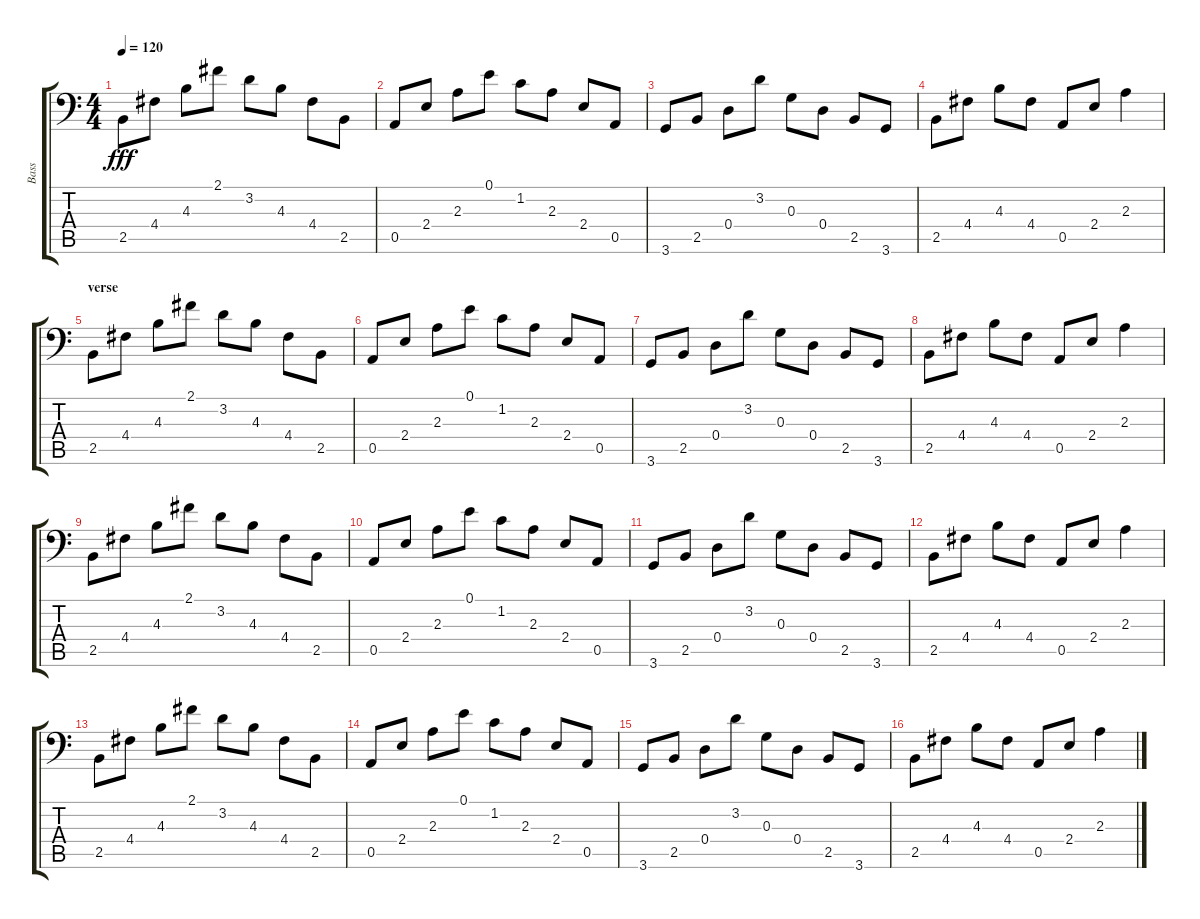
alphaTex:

\track ("Bass" "Bass") {instrument electricbassfinger}
\staff {score tabs}
\tuning (E3 B2 G2 D2 A1 E1) {hide}
\ts (4 4)
\tempo 120
\clef f4
\ks c
2.5.8{dy fff} 4.4.8 4.3.8 2.1.8 3.2.8 4.3.8 4.4.8 2.5.8 |
0.5.8 2.4.8 2.3.8 0.1.8 1.2.8 2.3.8 2.4.8 0.5.8 |
3.6.8 2.5.8 0.4.8 3.2.8 0.3.8 0.4.8 2.5.8 3.6.8 |
2.5.8 4.4.8 4.3.8 4.4.8 0.5.8 2.4.8 2.3.4 |
\section ("" "verse")
2.5.8 4.4.8 4.3.8 2.1.8 3.2.8 4.3.8 4.4.8 2.5.8 |
0.5.8 2.4.8 2.3.8 0.1.8 1.2.8 2.3.8 2.4.8 0.5.8 |
3.6.8 2.5.8 0.4.8 3.2.8 0.3.8 0.4.8 2.5.8 3.6.8 |
2.5.8 4.4.8 4.3.8 4.4.8 0.5.8 2.4.8 2.3.4 |
2.5.8 4.4.8 4.3.8 2.1.8 3.2.8 4.3.8 4.4.8 2.5.8 |
0.5.8 2.4.8 2.3.8 0.1.8 1.2.8 2.3.8 2.4.8 0.5.8 |
3.6.8 2.5.8 0.4.8 3.2.8 0.3.8 0.4.8 2.5.8 3.6.8 |
2.5.8 4.4.8 4.3.8 4.4.8 0.5.8 2.4.8 2.3.4 |
2.5.8 4.4.8 4.3.8 2.1.8 3.2.8 4.3.8 4.4.8 2.5.8 |
0.5.8 2.4.8 2.3.8 0.1.8 1.2.8 2.3.8 2.4.8 0.5.8 |
3.6.8 2.5.8 0.4.8 3.2.8 0.3.8 0.4.8 2.5.8 3.6.8 |
2.5.8 4.4.8 4.3.8 4.4.8 0.5.8 2.4.8 2.3.4
